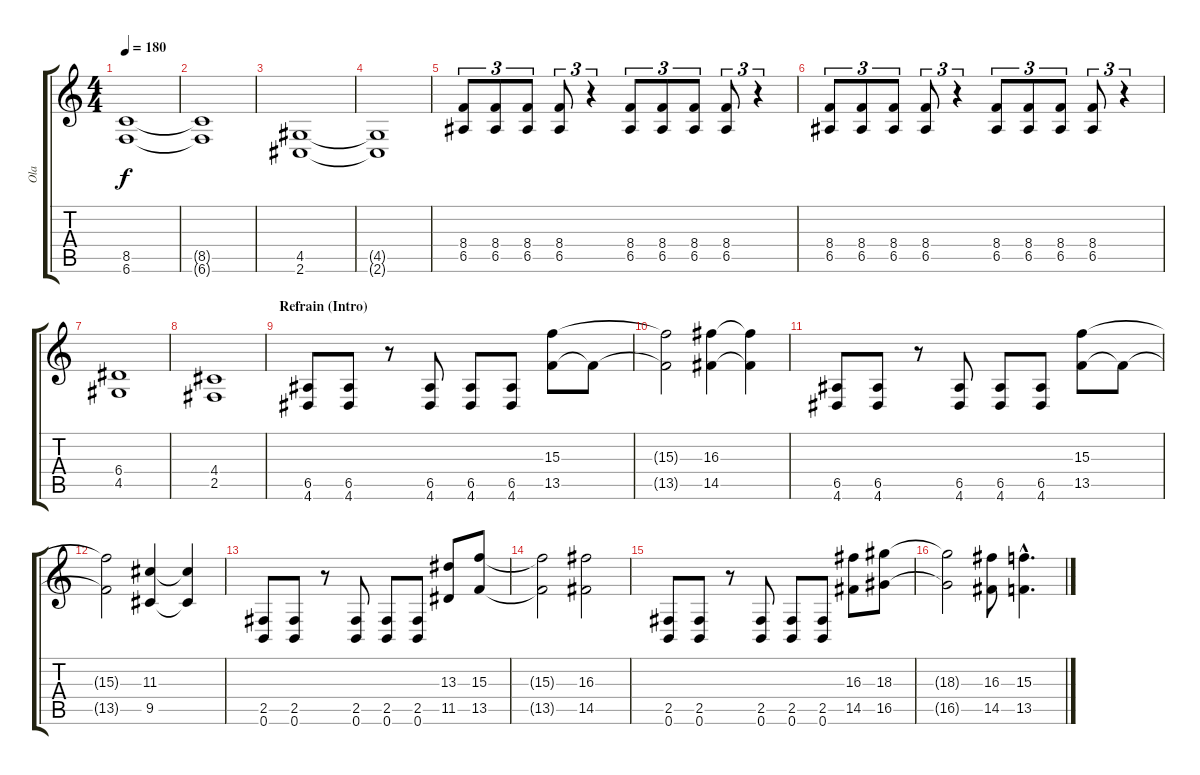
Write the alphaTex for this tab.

\track ("Ola" "Ola") {instrument distortionguitar}
\staff {score tabs}
\tuning (B3 Gb3 D3 A2 E2 B1) {hide}
\ts (4 4)
\tempo 180
\clef g2
\ks c
(8.5 6.6).1{dy f} |
(8.5{t} 6.6{t}).1 |
(4.5 2.6).1 |
(4.5{t} 2.6{t}).1 |
(8.4 6.5).8{tu (3 2)} (8.4 6.5).8{tu (3 2)} (8.4 6.5).8{tu (3 2)} (8.4 6.5).8{tu (3 2)} r.4{tu (3 2)} (8.4 6.5).8{tu (3 2)} (8.4 6.5).8{tu (3 2)} (8.4 6.5).8{tu (3 2)} (8.4 6.5).8{tu (3 2)} r.4{tu (3 2)} |
(8.4 6.5).8{tu (3 2)} (8.4 6.5).8{tu (3 2)} (8.4 6.5).8{tu (3 2)} (8.4 6.5).8{tu (3 2)} r.4{tu (3 2)} (8.4 6.5).8{tu (3 2)} (8.4 6.5).8{tu (3 2)} (8.4 6.5).8{tu (3 2)} (8.4 6.5).8{tu (3 2)} r.4{tu (3 2)} |
(6.4 4.5).1 |
(4.4 2.5).1 |
\section ("" "Refrain (Intro)")
(6.5 4.6).8 (6.5 4.6).8 r.8 (6.5 4.6).8 (6.5 4.6).8 (6.5 4.6).8 (15.3 13.5).8 13.5{t}.8 |
(15.3{t} 13.5{t}).2 (16.3 14.5).4 (16.3{t} 14.5{t}).4 |
(6.5 4.6).8 (6.5 4.6).8 r.8 (6.5 4.6).8 (6.5 4.6).8 (6.5 4.6).8 (15.3 13.5).8 13.5{t}.8 |
(15.3{t} 13.5{t}).2 (11.3 9.5).4 (11.3{t} 9.5{t}).4 |
(2.5 0.6).8 (2.5 0.6).8 r.8 (2.5 0.6).8 (2.5 0.6).8 (2.5 0.6).8 (13.3 11.5).8 (15.3 13.5).8 |
(15.3{t} 13.5{t}).2 (16.3 14.5).2 |
(2.5 0.6).8 (2.5 0.6).8 r.8 (2.5 0.6).8 (2.5 0.6).8 (2.5 0.6).8 (16.3 14.5).8 (18.3 16.5).8 |
(18.3{t} 16.5{t}).2 (16.3 14.5).8 (15.3{hac} 13.5{hac}).4{d}
